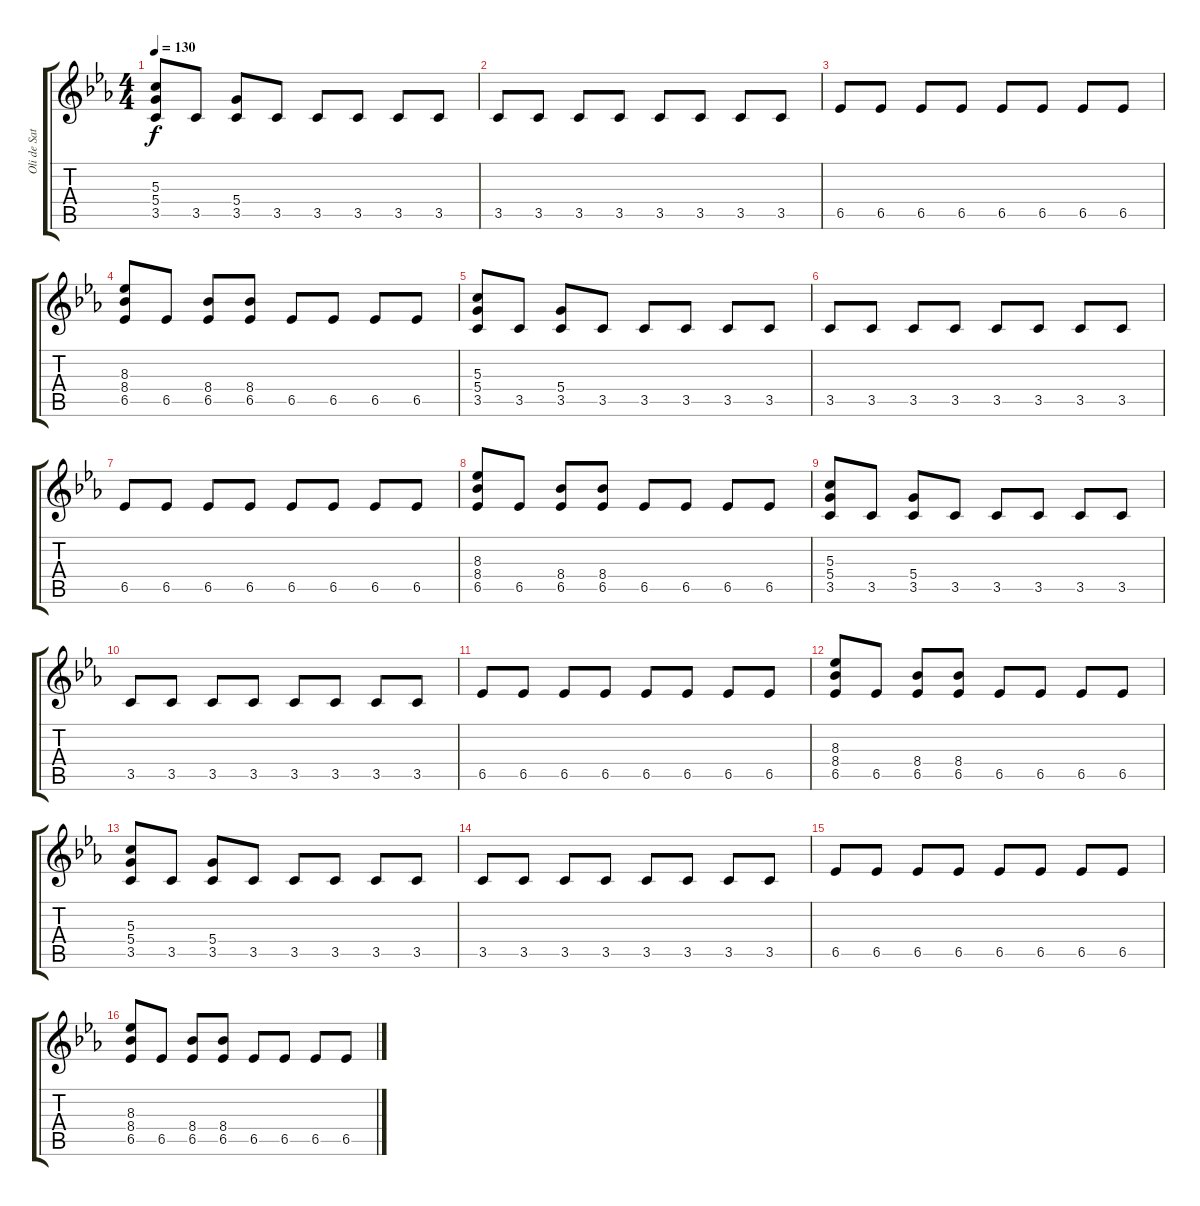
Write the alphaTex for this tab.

\track ("Oli de Sat " "Oli de Sat") {instrument distortionguitar}
\staff {score tabs}
\tuning (E4 B3 G3 D3 A2 E2) {hide}
\ts (4 4)
\tempo 130
\clef g2
\ks eb
(5.3 5.4 3.5).8{dy f} 3.5.8 (5.4 3.5).8 3.5.8 3.5.8 3.5.8 3.5.8 3.5.8 |
3.5.8 3.5.8 3.5.8 3.5.8 3.5.8 3.5.8 3.5.8 3.5.8 |
6.5.8 6.5.8 6.5.8 6.5.8 6.5.8 6.5.8 6.5.8 6.5.8 |
(8.3 8.4 6.5).8 6.5.8 (8.4 6.5).8 (8.4 6.5).8 6.5.8 6.5.8 6.5.8 6.5.8 |
(5.3 5.4 3.5).8 3.5.8 (5.4 3.5).8 3.5.8 3.5.8 3.5.8 3.5.8 3.5.8 |
3.5.8 3.5.8 3.5.8 3.5.8 3.5.8 3.5.8 3.5.8 3.5.8 |
6.5.8 6.5.8 6.5.8 6.5.8 6.5.8 6.5.8 6.5.8 6.5.8 |
(8.3 8.4 6.5).8 6.5.8 (8.4 6.5).8 (8.4 6.5).8 6.5.8 6.5.8 6.5.8 6.5.8 |
(5.3 5.4 3.5).8 3.5.8 (5.4 3.5).8 3.5.8 3.5.8 3.5.8 3.5.8 3.5.8 |
3.5.8 3.5.8 3.5.8 3.5.8 3.5.8 3.5.8 3.5.8 3.5.8 |
6.5.8 6.5.8 6.5.8 6.5.8 6.5.8 6.5.8 6.5.8 6.5.8 |
(8.3 8.4 6.5).8 6.5.8 (8.4 6.5).8 (8.4 6.5).8 6.5.8 6.5.8 6.5.8 6.5.8 |
(5.3 5.4 3.5).8 3.5.8 (5.4 3.5).8 3.5.8 3.5.8 3.5.8 3.5.8 3.5.8 |
3.5.8 3.5.8 3.5.8 3.5.8 3.5.8 3.5.8 3.5.8 3.5.8 |
6.5.8 6.5.8 6.5.8 6.5.8 6.5.8 6.5.8 6.5.8 6.5.8 |
(8.3 8.4 6.5).8 6.5.8 (8.4 6.5).8 (8.4 6.5).8 6.5.8 6.5.8 6.5.8 6.5.8
